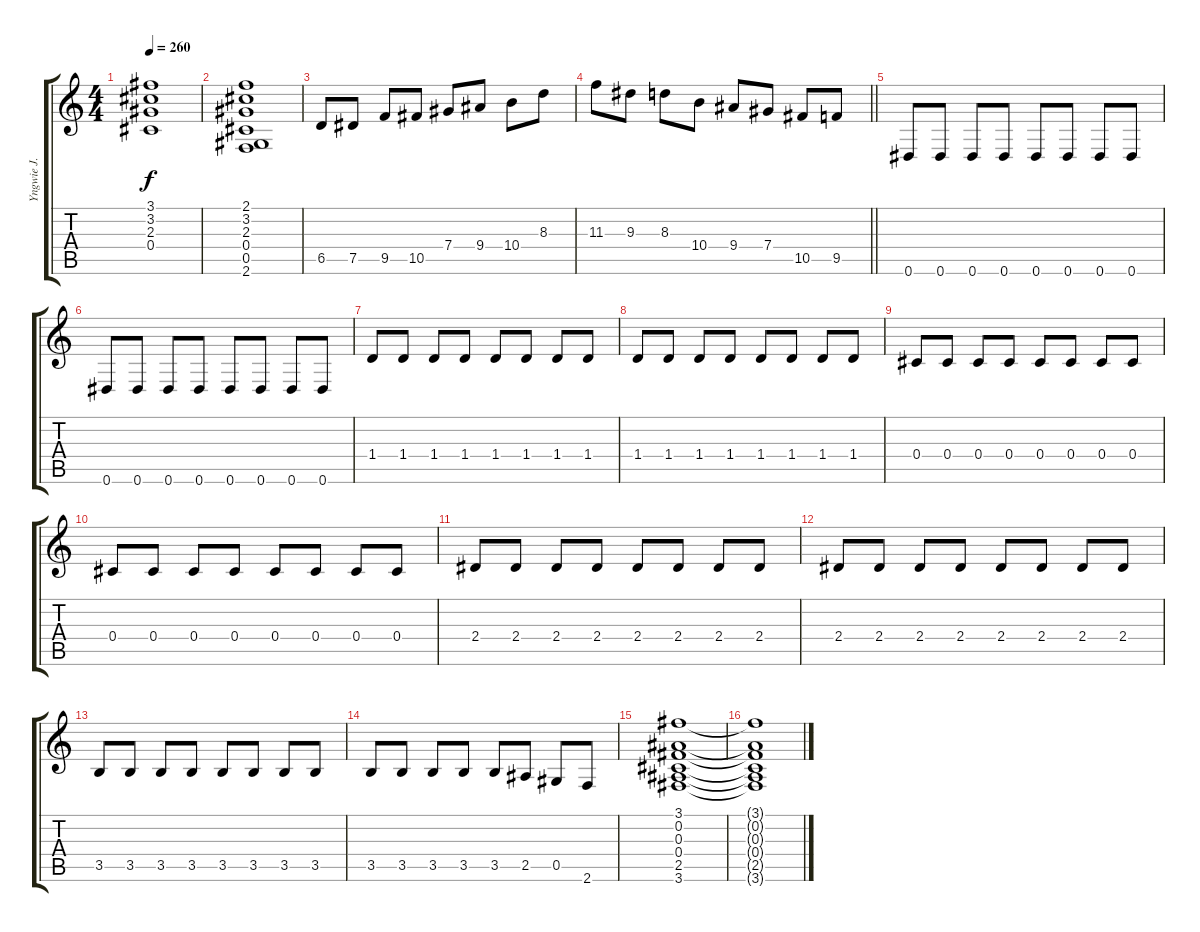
\track ("Yngwie J. Malmsteen" "Yngwie J. ") {instrument overdrivenguitar}
\staff {score tabs}
\tuning (Eb4 Bb3 Gb3 Db3 Ab2 Eb2) {hide}
\ts (4 4)
\tempo 260
\clef g2
\ks c
(3.1 3.2 2.3 0.4).1{dy f} |
(2.1 3.2 2.3 0.4 0.5 2.6).1 |
6.5.8 7.5.8 9.5.8 10.5.8 7.4.8 9.4.8 10.4.8 8.3.8 |
\barLineRight lightlight
11.3.8 9.3.8 8.3.8 10.4.8 9.4.8 7.4.8 10.5.8 9.5.8 |
0.6.8 0.6.8 0.6.8 0.6.8 0.6.8 0.6.8 0.6.8 0.6.8 |
0.6.8 0.6.8 0.6.8 0.6.8 0.6.8 0.6.8 0.6.8 0.6.8 |
1.4.8 1.4.8 1.4.8 1.4.8 1.4.8 1.4.8 1.4.8 1.4.8 |
1.4.8 1.4.8 1.4.8 1.4.8 1.4.8 1.4.8 1.4.8 1.4.8 |
0.4.8 0.4.8 0.4.8 0.4.8 0.4.8 0.4.8 0.4.8 0.4.8 |
0.4.8 0.4.8 0.4.8 0.4.8 0.4.8 0.4.8 0.4.8 0.4.8 |
2.4.8 2.4.8 2.4.8 2.4.8 2.4.8 2.4.8 2.4.8 2.4.8 |
2.4.8 2.4.8 2.4.8 2.4.8 2.4.8 2.4.8 2.4.8 2.4.8 |
3.5.8 3.5.8 3.5.8 3.5.8 3.5.8 3.5.8 3.5.8 3.5.8 |
3.5.8 3.5.8 3.5.8 3.5.8 3.5.8 2.5.8 0.5.8 2.6.8 |
(3.1 0.2 0.3 0.4 2.5 3.6).1 |
(3.1{t} 0.2{t} 0.3{t} 0.4{t} 2.5{t} 3.6{t}).1
